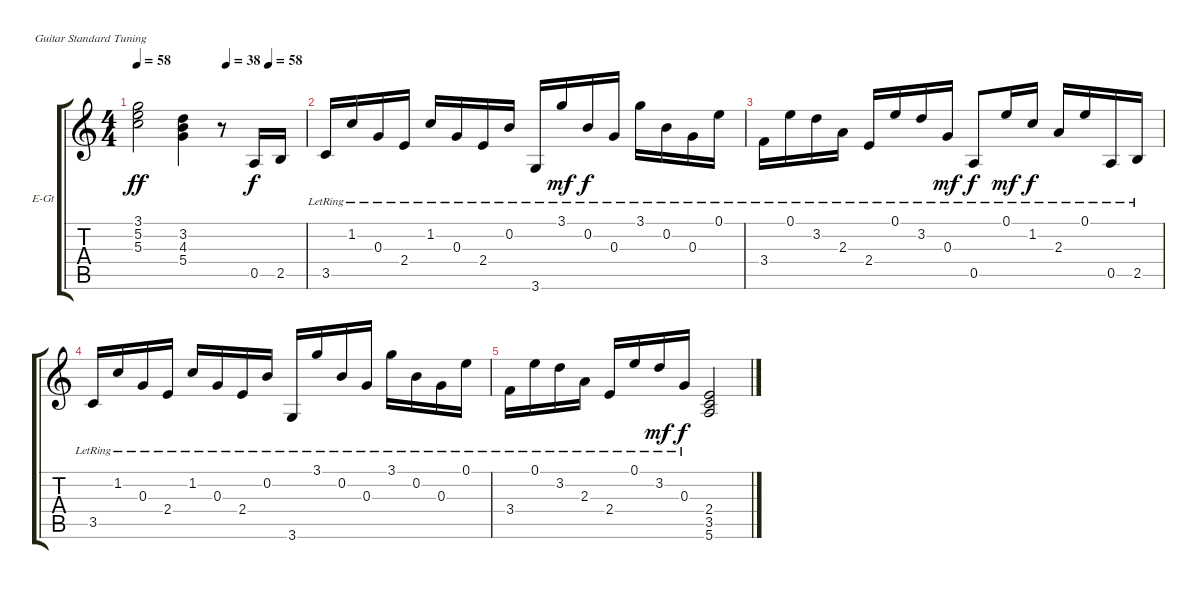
\bracketExtendMode groupsimilarinstruments
\firstSystemTrackNameOrientation horizontal
\otherSystemsTrackNameOrientation horizontal
\track ("cl guitar L" "E-Gt") {instrument electricguitarclean}
\staff {score tabs}
\tuning (E4 B3 G3 D3 A2 E2)
\ts (4 4)
\tempo 58
\tempo (38 0.53125)
\tempo (58 0.78125)
\clef g2
\ks c
(3.1 5.2 5.3).2{dy ff} (3.2 4.3 5.4).4 r.8 0.5.16{dy f} 2.5.16 |
3.5{lr}.16 1.2{lr}.16 0.3{lr}.16 2.4{lr}.16 1.2{lr}.16 0.3{lr}.16 2.4{lr}.16 0.2{lr}.16 3.6{lr}.16 3.1{lr}.16{dy mf} 0.2{lr}.16{dy f} 0.3{lr}.16 3.1{lr}.16 0.2{lr}.16 0.3{lr}.16 0.1{lr}.16 |
3.4{lr}.16 0.1{lr}.16 3.2{lr}.16 2.3{lr}.16 2.4{lr}.16 0.1{lr}.16 3.2{lr}.16 0.3{lr}.16{dy mf} 0.5{lr}.8{dy f} 0.1{lr}.16{dy mf} 1.2{lr}.16{dy f} 2.3{lr}.16 0.1{lr}.16 0.5{lr}.16 2.5{lr}.16 |
3.5{lr}.16 1.2{lr}.16 0.3{lr}.16 2.4{lr}.16 1.2{lr}.16 0.3{lr}.16 2.4{lr}.16 0.2{lr}.16 3.6{lr}.16 3.1{lr}.16 0.2{lr}.16 0.3{lr}.16 3.1{lr}.16 0.2{lr}.16 0.3{lr}.16 0.1{lr}.16 |
3.4{lr}.16 0.1{lr}.16 3.2{lr}.16 2.3{lr}.16 2.4{lr}.16 0.1{lr}.16 3.2{lr}.16{dy mf} 0.3{lr}.16{dy f} (2.4 3.5 5.6).2
